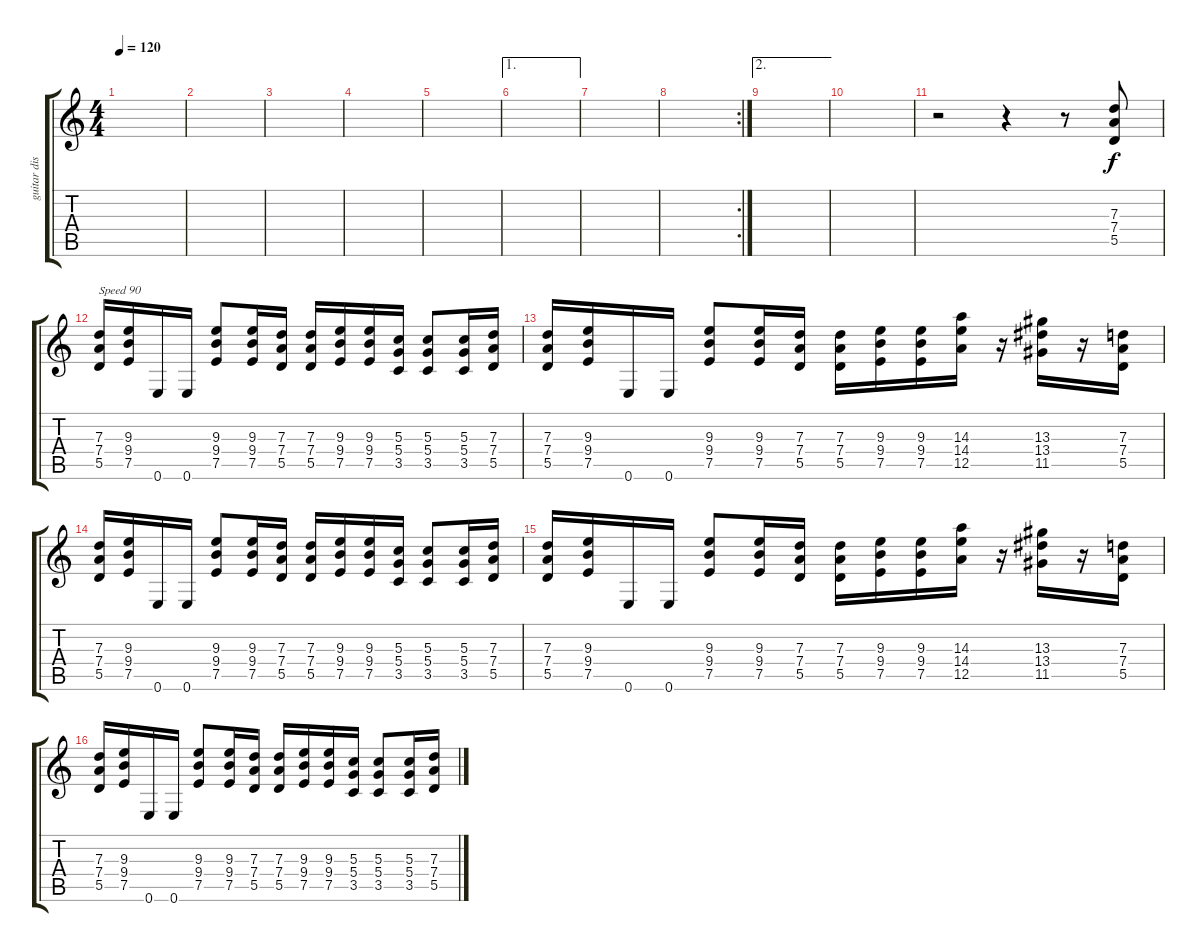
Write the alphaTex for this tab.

\track ("guitar disto" "guitar dis") {instrument distortionguitar}
\staff {score tabs}
\tuning (E4 B3 G3 D3 A2 E2) {hide}
\ts (4 4)
\tempo 120
\clef g2
\ks c
|
|
|
|
|
\ae 1
|
|
\rc 2
|
\ae 2
|
|
r.2 r.4 r.8 (7.3 7.4 5.5).8 |
(7.3 7.4 5.5).16{txt "Speed 90"} (9.3 9.4 7.5).16 0.6.16 0.6.16 (9.3 9.4 7.5).8 (9.3 9.4 7.5).16 (7.3 7.4 5.5).16 (7.3 7.4 5.5).16 (9.3 9.4 7.5).16 (9.3 9.4 7.5).16 (5.3 5.4 3.5).16 (5.3 5.4 3.5).8 (5.3 5.4 3.5).16 (7.3 7.4 5.5).16 |
(7.3 7.4 5.5).16 (9.3 9.4 7.5).16 0.6.16 0.6.16 (9.3 9.4 7.5).8 (9.3 9.4 7.5).16 (7.3 7.4 5.5).16 (7.3 7.4 5.5).16 (9.3 9.4 7.5).16 (9.3 9.4 7.5).16 (14.3 14.4 12.5).16 r.16 (13.3 13.4 11.5).16 r.16 (7.3 7.4 5.5).16 |
(7.3 7.4 5.5).16 (9.3 9.4 7.5).16 0.6.16 0.6.16 (9.3 9.4 7.5).8 (9.3 9.4 7.5).16 (7.3 7.4 5.5).16 (7.3 7.4 5.5).16 (9.3 9.4 7.5).16 (9.3 9.4 7.5).16 (5.3 5.4 3.5).16 (5.3 5.4 3.5).8 (5.3 5.4 3.5).16 (7.3 7.4 5.5).16 |
(7.3 7.4 5.5).16 (9.3 9.4 7.5).16 0.6.16 0.6.16 (9.3 9.4 7.5).8 (9.3 9.4 7.5).16 (7.3 7.4 5.5).16 (7.3 7.4 5.5).16 (9.3 9.4 7.5).16 (9.3 9.4 7.5).16 (14.3 14.4 12.5).16 r.16 (13.3 13.4 11.5).16 r.16 (7.3 7.4 5.5).16 |
(7.3 7.4 5.5).16 (9.3 9.4 7.5).16 0.6.16 0.6.16 (9.3 9.4 7.5).8 (9.3 9.4 7.5).16 (7.3 7.4 5.5).16 (7.3 7.4 5.5).16 (9.3 9.4 7.5).16 (9.3 9.4 7.5).16 (5.3 5.4 3.5).16 (5.3 5.4 3.5).8 (5.3 5.4 3.5).16 (7.3 7.4 5.5).16
